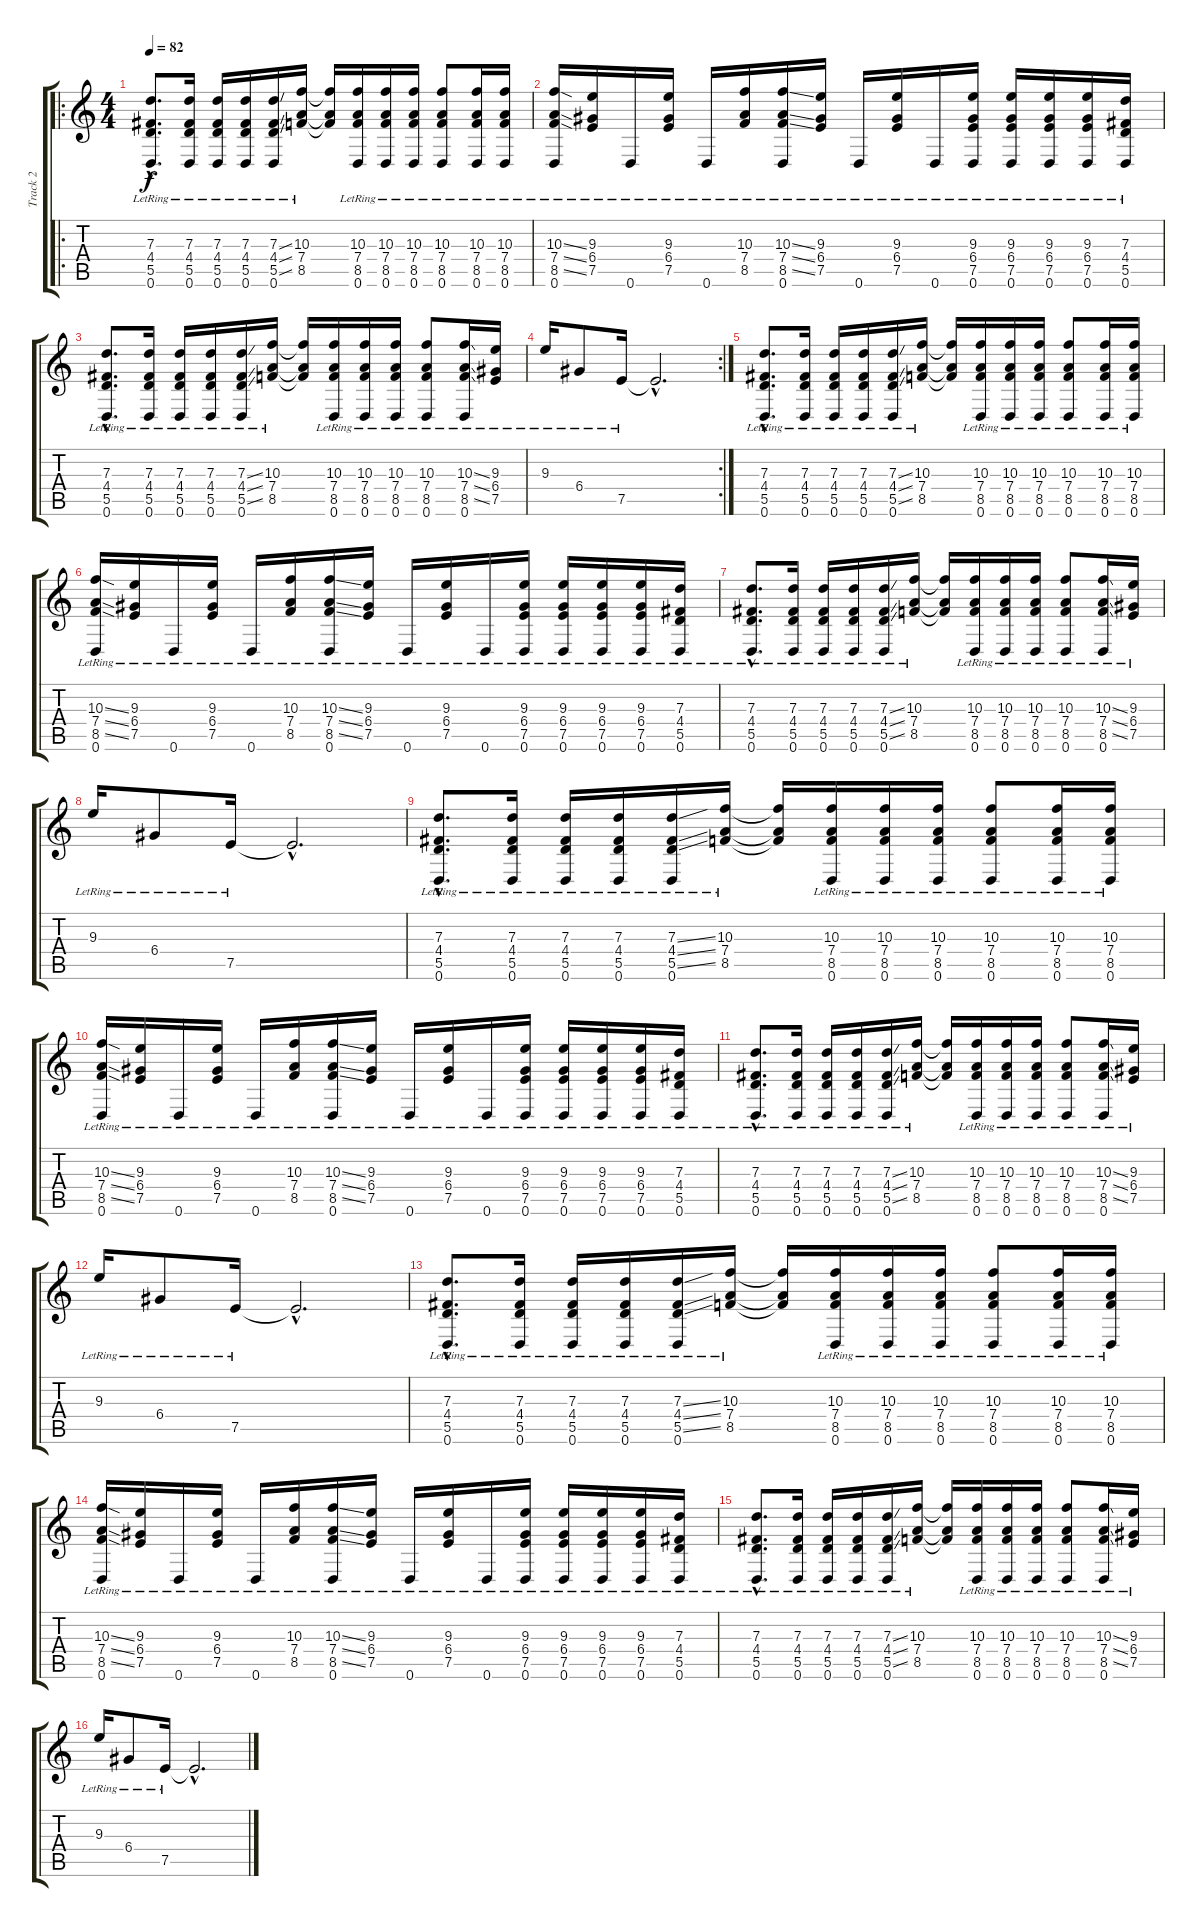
\track ("Track 2" "Track 2") {instrument electricguitarclean}
\staff {score tabs}
\tuning (E4 B3 G3 D3 A2 D2) {hide}
\ro
\ts (4 4)
\tempo 82
\clef g2
\ks c
(7.3{hac lr} 4.4{hac lr} 5.5{hac lr} 0.6{hac lr}).8{d dy f instrument electricguitarclean} (7.3{lr} 4.4{lr} 5.5{lr} 0.6{lr}).16 (7.3{lr} 4.4{lr} 5.5{lr} 0.6{lr}).16 (7.3{lr} 4.4{lr} 5.5{lr} 0.6{lr}).16 (7.3{ss} 4.4{ss} 5.5{ss} 0.6{lr}).16 (10.3{lr} 7.4{lr} 8.5{lr}).16 (10.3{t} 7.4{t} 8.5{t}).16 (10.3{lr} 7.4{lr} 8.5{lr} 0.6{lr}).16 (10.3{lr} 7.4{lr} 8.5{lr} 0.6{lr}).16 (10.3{lr} 7.4{lr} 8.5{lr} 0.6{lr}).16 (10.3{lr} 7.4{lr} 8.5{lr} 0.6{lr}).8 (10.3{lr} 7.4{lr} 8.5{lr} 0.6{lr}).16 (10.3{lr} 7.4{lr} 8.5{lr} 0.6{lr}).16 |
(10.3{ss} 7.4{ss} 8.5{ss} 0.6{lr}).16 (9.3{lr} 6.4{lr} 7.5{lr}).16 0.6{lr}.16 (9.3{lr} 6.4{lr} 7.5{lr}).16 0.6{lr}.16 (10.3{lr} 7.4{lr} 8.5{lr}).16 (10.3{ss} 7.4{ss} 8.5{ss} 0.6{lr}).16 (9.3{lr} 6.4{lr} 7.5{lr}).16 0.6{lr}.16 (9.3{lr} 6.4{lr} 7.5{lr}).16 0.6{lr}.16 (9.3{lr} 6.4{lr} 7.5{lr} 0.6{lr}).16 (9.3{lr} 6.4{lr} 7.5{lr} 0.6{lr}).16 (9.3{lr} 6.4{lr} 7.5{lr} 0.6{lr}).16 (9.3{lr} 6.4{lr} 7.5{lr} 0.6{lr}).16 (7.3{lr} 4.4{lr} 5.5{lr} 0.6{lr}).16 |
(7.3{hac lr} 4.4{hac lr} 5.5{hac lr} 0.6{hac lr}).8{d} (7.3{lr} 4.4{lr} 5.5{lr} 0.6{lr}).16 (7.3{lr} 4.4{lr} 5.5{lr} 0.6{lr}).16 (7.3{lr} 4.4{lr} 5.5{lr} 0.6{lr}).16 (7.3{ss} 4.4{ss} 5.5{ss} 0.6{lr}).16 (10.3{lr} 7.4{lr} 8.5{lr}).16 (10.3{t} 7.4{t} 8.5{t}).16 (10.3{lr} 7.4{lr} 8.5{lr} 0.6{lr}).16 (10.3{lr} 7.4{lr} 8.5{lr} 0.6{lr}).16 (10.3{lr} 7.4{lr} 8.5{lr} 0.6{lr}).16 (10.3{lr} 7.4{lr} 8.5{lr} 0.6{lr}).8 (10.3{ss} 7.4{ss} 8.5{ss} 0.6{lr}).16 (9.3{lr} 6.4{lr} 7.5{lr}).16 |
\rc 2
9.3{lr}.16 6.4{lr}.8 7.5{lr}.16 7.5{hac t}.2{d} |
(7.3{hac lr} 4.4{hac lr} 5.5{hac lr} 0.6{hac lr}).8{d} (7.3{lr} 4.4{lr} 5.5{lr} 0.6{lr}).16 (7.3{lr} 4.4{lr} 5.5{lr} 0.6{lr}).16 (7.3{lr} 4.4{lr} 5.5{lr} 0.6{lr}).16 (7.3{ss} 4.4{ss} 5.5{ss} 0.6{lr}).16 (10.3{lr} 7.4{lr} 8.5{lr}).16 (10.3{t} 7.4{t} 8.5{t}).16 (10.3{lr} 7.4{lr} 8.5{lr} 0.6{lr}).16 (10.3{lr} 7.4{lr} 8.5{lr} 0.6{lr}).16 (10.3{lr} 7.4{lr} 8.5{lr} 0.6{lr}).16 (10.3{lr} 7.4{lr} 8.5{lr} 0.6{lr}).8 (10.3{lr} 7.4{lr} 8.5{lr} 0.6{lr}).16 (10.3{lr} 7.4{lr} 8.5{lr} 0.6{lr}).16 |
(10.3{ss} 7.4{ss} 8.5{ss} 0.6{lr}).16 (9.3{lr} 6.4{lr} 7.5{lr}).16 0.6{lr}.16 (9.3{lr} 6.4{lr} 7.5{lr}).16 0.6{lr}.16 (10.3{lr} 7.4{lr} 8.5{lr}).16 (10.3{ss} 7.4{ss} 8.5{ss} 0.6{lr}).16 (9.3{lr} 6.4{lr} 7.5{lr}).16 0.6{lr}.16 (9.3{lr} 6.4{lr} 7.5{lr}).16 0.6{lr}.16 (9.3{lr} 6.4{lr} 7.5{lr} 0.6{lr}).16 (9.3{lr} 6.4{lr} 7.5{lr} 0.6{lr}).16 (9.3{lr} 6.4{lr} 7.5{lr} 0.6{lr}).16 (9.3{lr} 6.4{lr} 7.5{lr} 0.6{lr}).16 (7.3{lr} 4.4{lr} 5.5{lr} 0.6{lr}).16 |
(7.3{hac lr} 4.4{hac lr} 5.5{hac lr} 0.6{hac lr}).8{d} (7.3{lr} 4.4{lr} 5.5{lr} 0.6{lr}).16 (7.3{lr} 4.4{lr} 5.5{lr} 0.6{lr}).16 (7.3{lr} 4.4{lr} 5.5{lr} 0.6{lr}).16 (7.3{ss} 4.4{ss} 5.5{ss} 0.6{lr}).16 (10.3{lr} 7.4{lr} 8.5{lr}).16 (10.3{t} 7.4{t} 8.5{t}).16 (10.3{lr} 7.4{lr} 8.5{lr} 0.6{lr}).16 (10.3{lr} 7.4{lr} 8.5{lr} 0.6{lr}).16 (10.3{lr} 7.4{lr} 8.5{lr} 0.6{lr}).16 (10.3{lr} 7.4{lr} 8.5{lr} 0.6{lr}).8 (10.3{ss} 7.4{ss} 8.5{ss} 0.6{lr}).16 (9.3{lr} 6.4{lr} 7.5{lr}).16 |
9.3{lr}.16 6.4{lr}.8 7.5{lr}.16 7.5{hac t}.2{d} |
(7.3{hac lr} 4.4{hac lr} 5.5{hac lr} 0.6{hac lr}).8{d} (7.3{lr} 4.4{lr} 5.5{lr} 0.6{lr}).16 (7.3{lr} 4.4{lr} 5.5{lr} 0.6{lr}).16 (7.3{lr} 4.4{lr} 5.5{lr} 0.6{lr}).16 (7.3{ss} 4.4{ss} 5.5{ss} 0.6{lr}).16 (10.3{lr} 7.4{lr} 8.5{lr}).16 (10.3{t} 7.4{t} 8.5{t}).16 (10.3{lr} 7.4{lr} 8.5{lr} 0.6{lr}).16 (10.3{lr} 7.4{lr} 8.5{lr} 0.6{lr}).16 (10.3{lr} 7.4{lr} 8.5{lr} 0.6{lr}).16 (10.3{lr} 7.4{lr} 8.5{lr} 0.6{lr}).8 (10.3{lr} 7.4{lr} 8.5{lr} 0.6{lr}).16 (10.3{lr} 7.4{lr} 8.5{lr} 0.6{lr}).16 |
(10.3{ss} 7.4{ss} 8.5{ss} 0.6{lr}).16 (9.3{lr} 6.4{lr} 7.5{lr}).16 0.6{lr}.16 (9.3{lr} 6.4{lr} 7.5{lr}).16 0.6{lr}.16 (10.3{lr} 7.4{lr} 8.5{lr}).16 (10.3{ss} 7.4{ss} 8.5{ss} 0.6{lr}).16 (9.3{lr} 6.4{lr} 7.5{lr}).16 0.6{lr}.16 (9.3{lr} 6.4{lr} 7.5{lr}).16 0.6{lr}.16 (9.3{lr} 6.4{lr} 7.5{lr} 0.6{lr}).16 (9.3{lr} 6.4{lr} 7.5{lr} 0.6{lr}).16 (9.3{lr} 6.4{lr} 7.5{lr} 0.6{lr}).16 (9.3{lr} 6.4{lr} 7.5{lr} 0.6{lr}).16 (7.3{lr} 4.4{lr} 5.5{lr} 0.6{lr}).16 |
(7.3{hac lr} 4.4{hac lr} 5.5{hac lr} 0.6{hac lr}).8{d} (7.3{lr} 4.4{lr} 5.5{lr} 0.6{lr}).16 (7.3{lr} 4.4{lr} 5.5{lr} 0.6{lr}).16 (7.3{lr} 4.4{lr} 5.5{lr} 0.6{lr}).16 (7.3{ss} 4.4{ss} 5.5{ss} 0.6{lr}).16 (10.3{lr} 7.4{lr} 8.5{lr}).16 (10.3{t} 7.4{t} 8.5{t}).16 (10.3{lr} 7.4{lr} 8.5{lr} 0.6{lr}).16 (10.3{lr} 7.4{lr} 8.5{lr} 0.6{lr}).16 (10.3{lr} 7.4{lr} 8.5{lr} 0.6{lr}).16 (10.3{lr} 7.4{lr} 8.5{lr} 0.6{lr}).8 (10.3{ss} 7.4{ss} 8.5{ss} 0.6{lr}).16 (9.3{lr} 6.4{lr} 7.5{lr}).16 |
9.3{lr}.16 6.4{lr}.8 7.5{lr}.16 7.5{hac t}.2{d} |
(7.3{hac lr} 4.4{hac lr} 5.5{hac lr} 0.6{hac lr}).8{d} (7.3{lr} 4.4{lr} 5.5{lr} 0.6{lr}).16 (7.3{lr} 4.4{lr} 5.5{lr} 0.6{lr}).16 (7.3{lr} 4.4{lr} 5.5{lr} 0.6{lr}).16 (7.3{ss} 4.4{ss} 5.5{ss} 0.6{lr}).16 (10.3{lr} 7.4{lr} 8.5{lr}).16 (10.3{t} 7.4{t} 8.5{t}).16 (10.3{lr} 7.4{lr} 8.5{lr} 0.6{lr}).16 (10.3{lr} 7.4{lr} 8.5{lr} 0.6{lr}).16 (10.3{lr} 7.4{lr} 8.5{lr} 0.6{lr}).16 (10.3{lr} 7.4{lr} 8.5{lr} 0.6{lr}).8 (10.3{lr} 7.4{lr} 8.5{lr} 0.6{lr}).16 (10.3{lr} 7.4{lr} 8.5{lr} 0.6{lr}).16 |
(10.3{ss} 7.4{ss} 8.5{ss} 0.6{lr}).16 (9.3{lr} 6.4{lr} 7.5{lr}).16 0.6{lr}.16 (9.3{lr} 6.4{lr} 7.5{lr}).16 0.6{lr}.16 (10.3{lr} 7.4{lr} 8.5{lr}).16 (10.3{ss} 7.4{ss} 8.5{ss} 0.6{lr}).16 (9.3{lr} 6.4{lr} 7.5{lr}).16 0.6{lr}.16 (9.3{lr} 6.4{lr} 7.5{lr}).16 0.6{lr}.16 (9.3{lr} 6.4{lr} 7.5{lr} 0.6{lr}).16 (9.3{lr} 6.4{lr} 7.5{lr} 0.6{lr}).16 (9.3{lr} 6.4{lr} 7.5{lr} 0.6{lr}).16 (9.3{lr} 6.4{lr} 7.5{lr} 0.6{lr}).16 (7.3{lr} 4.4{lr} 5.5{lr} 0.6{lr}).16 |
(7.3{hac lr} 4.4{hac lr} 5.5{hac lr} 0.6{hac lr}).8{d} (7.3{lr} 4.4{lr} 5.5{lr} 0.6{lr}).16 (7.3{lr} 4.4{lr} 5.5{lr} 0.6{lr}).16 (7.3{lr} 4.4{lr} 5.5{lr} 0.6{lr}).16 (7.3{ss} 4.4{ss} 5.5{ss} 0.6{lr}).16 (10.3{lr} 7.4{lr} 8.5{lr}).16 (10.3{t} 7.4{t} 8.5{t}).16 (10.3{lr} 7.4{lr} 8.5{lr} 0.6{lr}).16 (10.3{lr} 7.4{lr} 8.5{lr} 0.6{lr}).16 (10.3{lr} 7.4{lr} 8.5{lr} 0.6{lr}).16 (10.3{lr} 7.4{lr} 8.5{lr} 0.6{lr}).8 (10.3{ss} 7.4{ss} 8.5{ss} 0.6{lr}).16 (9.3{lr} 6.4{lr} 7.5{lr}).16 |
9.3{lr}.16 6.4{lr}.8 7.5{lr}.16 7.5{hac t}.2{d}
